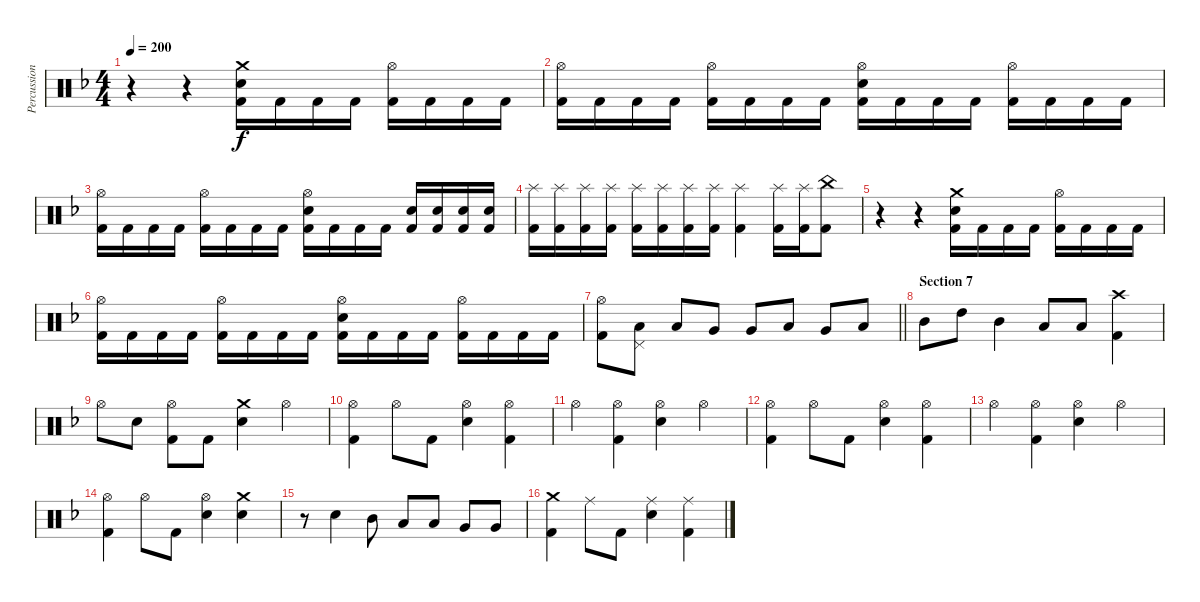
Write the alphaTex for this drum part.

\track ("Percussion" "Percussion") {instrument percussion}
\staff {score}
\articulation defaults
\ts (4 4)
\tempo 200
\clef neutral
\ks f
r.4{dy f} r.4 ("Crash medium (hit)" "Electric Snare (hit)" "Kick (hit) 2").16 "Kick (hit) 2".16 "Kick (hit) 2".16 "Kick (hit) 2".16 ("Hi-Hat (open)" "Kick (hit) 2").16 "Kick (hit) 2".16 "Kick (hit) 2".16 "Kick (hit) 2".16 |
("Hi-Hat (open)" "Kick (hit) 2").16 "Kick (hit) 2".16 "Kick (hit) 2".16 "Kick (hit) 2".16 ("Hi-Hat (open)" "Kick (hit) 2").16 "Kick (hit) 2".16 "Kick (hit) 2".16 "Kick (hit) 2".16 ("Hi-Hat (open)" "Electric Snare (hit)" "Kick (hit) 2").16 "Kick (hit) 2".16 "Kick (hit) 2".16 "Kick (hit) 2".16 ("Hi-Hat (open)" "Kick (hit) 2").16 "Kick (hit) 2".16 "Kick (hit) 2".16 "Kick (hit) 2".16 |
("Hi-Hat (open)" "Kick (hit) 2").16 "Kick (hit) 2".16 "Kick (hit) 2".16 "Kick (hit) 2".16 ("Hi-Hat (open)" "Kick (hit) 2").16 "Kick (hit) 2".16 "Kick (hit) 2".16 "Kick (hit) 2".16 ("Hi-Hat (open)" "Electric Snare (hit)" "Kick (hit) 2").16 "Kick (hit) 2".16 "Kick (hit) 2".16 "Kick (hit) 2".16 ("Electric Snare (hit)" "Kick (hit) 2").16 ("Electric Snare (hit)" "Kick (hit) 2").16 ("Electric Snare (hit)" "Kick (hit) 2").16 ("Electric Snare (hit)" "Kick (hit) 2").16 |
("Splash (hit)" "Kick (hit) 2").16 ("Splash (hit)" "Kick (hit) 2").16 ("Splash (hit)" "Kick (hit) 2").16 ("Splash (hit)" "Kick (hit) 2").16 ("Splash (hit)" "Kick (hit) 2").16 ("Splash (hit)" "Kick (hit) 2").16 ("Splash (hit)" "Kick (hit) 2").16 ("Splash (hit)" "Kick (hit) 2").16 ("Splash (hit)" "Kick (hit) 2").4 ("Splash (hit)" "Kick (hit) 2").16 ("Splash (hit)" "Kick (hit) 2").16 ("China (hit)" "Kick (hit) 2").8 |
r.4 r.4 ("Crash medium (hit)" "Electric Snare (hit)" "Kick (hit) 2").16 "Kick (hit) 2".16 "Kick (hit) 2".16 "Kick (hit) 2".16 ("Hi-Hat (open)" "Kick (hit) 2").16 "Kick (hit) 2".16 "Kick (hit) 2".16 "Kick (hit) 2".16 |
("Hi-Hat (open)" "Kick (hit) 2").16 "Kick (hit) 2".16 "Kick (hit) 2".16 "Kick (hit) 2".16 ("Hi-Hat (open)" "Kick (hit) 2").16 "Kick (hit) 2".16 "Kick (hit) 2".16 "Kick (hit) 2".16 ("Hi-Hat (open)" "Electric Snare (hit)" "Kick (hit) 2").16 "Kick (hit) 2".16 "Kick (hit) 2".16 "Kick (hit) 2".16 ("Hi-Hat (open)" "Kick (hit) 2").16 "Kick (hit) 2".16 "Kick (hit) 2".16 "Kick (hit) 2".16 |
\barLineRight lightlight
("Hi-Hat (open)" "Kick (hit) 2").8 ("Pedal Hi-Hat (hit)" "Low Tom (hit)").8 "Low Tom (hit)".8 "Very Low Tom (hit)".8 "Very Low Tom (hit)".8 "Low Tom (hit)".8 "Very Low Tom (hit)".8 "Low Tom (hit)".8 |
\section ("" "Section 7")
"Mid Tom (hit)".8 "High Tom (hit)".8 "Mid Tom (hit)".4 "Low Tom (hit)".8 "Low Tom (hit)".8 ("Crash high (hit)" "Kick (hit) 2").4 |
"Hi-Hat (open)".8 "Electric Snare (hit)".8 ("Hi-Hat (open)" "Kick (hit) 2").8 "Kick (hit) 2".8 ("Crash medium (hit)" "Electric Snare (hit)").4 "Hi-Hat (open)".4 |
("Hi-Hat (open)" "Kick (hit) 2").4 "Hi-Hat (open)".8 "Kick (hit) 2".8 ("Hi-Hat (open)" "Electric Snare (hit)").4 ("Hi-Hat (open)" "Kick (hit) 2").4 |
"Hi-Hat (open)".4 ("Hi-Hat (open)" "Kick (hit) 2").4 ("Hi-Hat (open)" "Electric Snare (hit)").4 "Hi-Hat (open)".4 |
("Hi-Hat (open)" "Kick (hit) 2").4 "Hi-Hat (open)".8 "Kick (hit) 2".8 ("Hi-Hat (open)" "Electric Snare (hit)").4 ("Hi-Hat (open)" "Kick (hit) 2").4 |
"Hi-Hat (open)".4 ("Hi-Hat (open)" "Kick (hit) 2").4 ("Hi-Hat (open)" "Electric Snare (hit)").4 "Hi-Hat (open)".4 |
("Hi-Hat (open)" "Kick (hit) 2").4 "Hi-Hat (open)".8 "Kick (hit) 2".8 ("Hi-Hat (open)" "Electric Snare (hit)").4 ("Crash medium (hit)" "Electric Snare (hit)").4 |
r.8 "Electric Snare (hit)".4 "Mid Tom (hit)".8 "Low Tom (hit)".8 "Low Tom (hit)".8 "Very Low Tom (hit)".8 "Very Low Tom (hit)".8 |
("Crash medium (hit)" "Kick (hit) 2").4 "Ride (middle)".8 "Kick (hit) 2".8 ("Ride (middle)" "Electric Snare (hit)").4 ("Ride (middle)" "Kick (hit) 2").4
